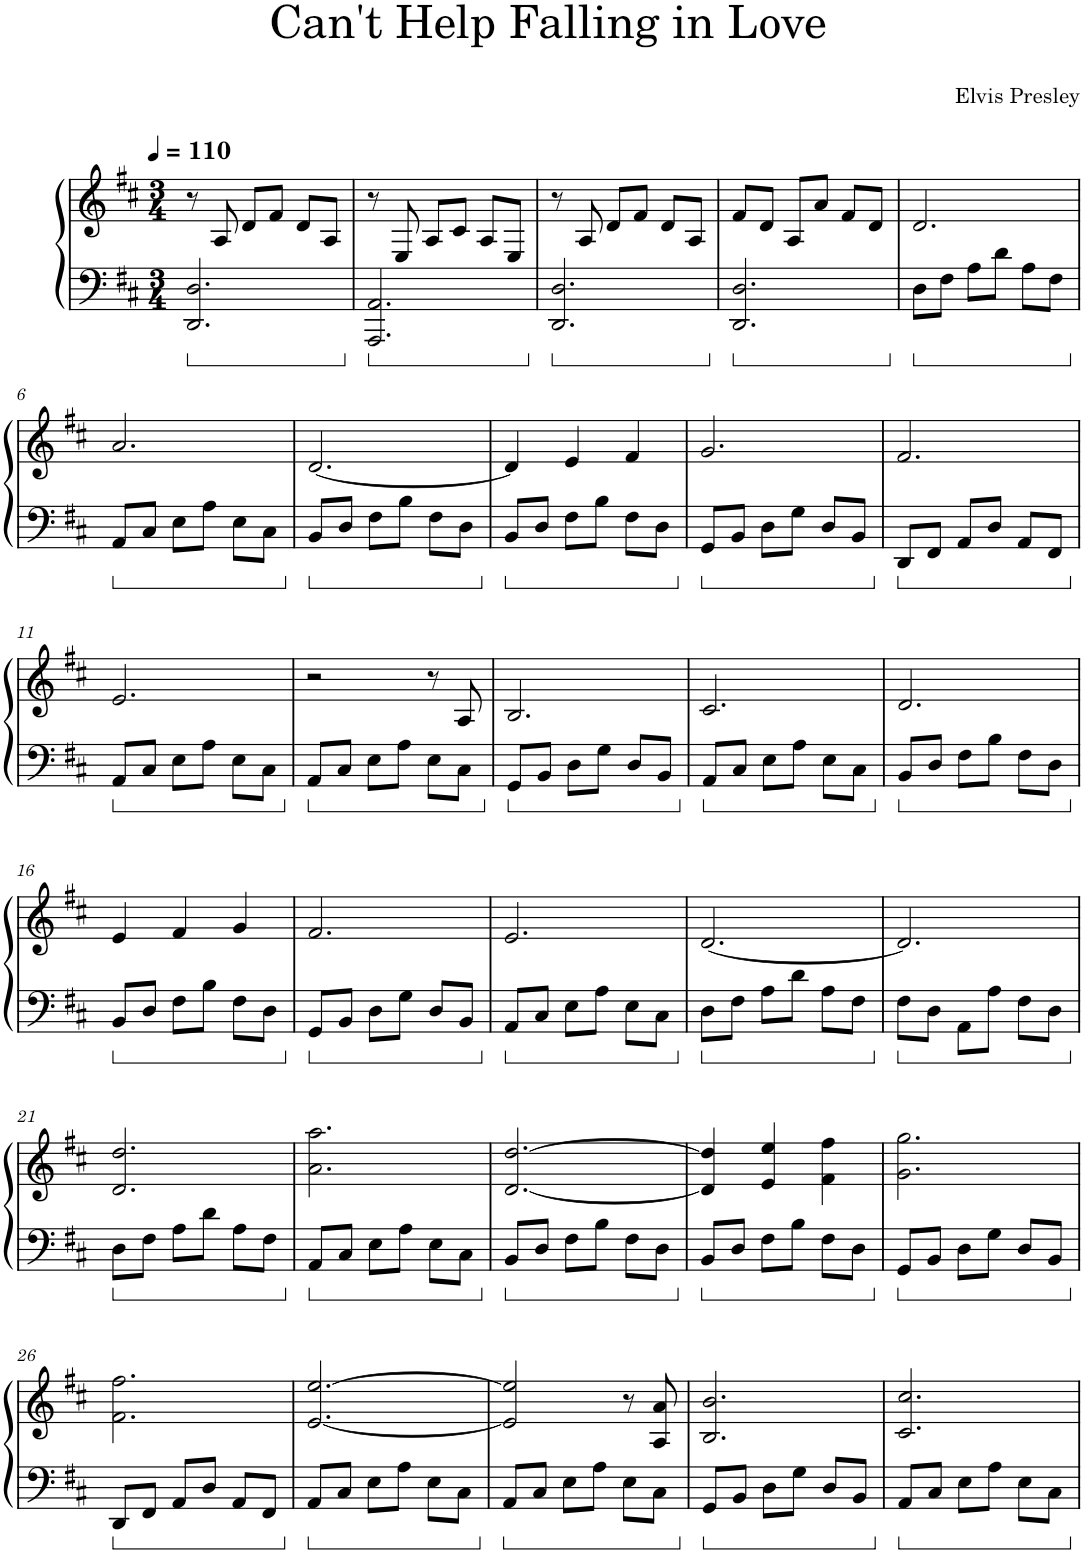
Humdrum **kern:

**kern	**kern
*part1	*part1
*staff2	*staff1
*I"Piano	*
*I'Pno.	*
*clefF4	*clefG2
*k[f#c#]	*k[f#c#]
*M3/4	*M3/4
*MM110	*MM110
=1	=1
2.DD/ 2.D/	8r
.	8A/
.	8d/L
.	8f#/J
.	8d/L
.	8A/J
=2	=2
2.AAA/ 2.AA/	8r
.	8E/
.	8A/L
.	8c#/J
.	8A/L
.	8E/J
=3	=3
2.DD/ 2.D/	8r
.	8A/
.	8d/L
.	8f#/J
.	8d/L
.	8A/J
=4	=4
2.DD/ 2.D/	8f#/L
.	8d/J
.	8A/L
.	8a/J
.	8f#/L
.	8d/J
=5	=5
8D\L	2.d/
8F#\J	.
8A\L	.
8d\J	.
8A\L	.
8F#\J	.
!!LO:LB:g=z
=6	=6
8AA/L	2.a/
8C#/J	.
8E\L	.
8A\J	.
8E\L	.
8C#\J	.
=7	=7
8BB/L	[2.d/
8D/J	.
8F#\L	.
8B\J	.
8F#\L	.
8D\J	.
=8	=8
8BB/L	4d/]
8D/J	.
8F#\L	4e/
8B\J	.
8F#\L	4f#/
8D\J	.
=9	=9
8GG/L	2.g/
8BB/J	.
8D\L	.
8G\J	.
8D/L	.
8BB/J	.
=10	=10
8DD/L	2.f#/
8FF#/J	.
8AA/L	.
8D/J	.
8AA/L	.
8FF#/J	.
!!LO:LB:g=z
=11	=11
8AA/L	2.e/
8C#/J	.
8E\L	.
8A\J	.
8E\L	.
8C#\J	.
=12	=12
8AA/L	2r
8C#/J	.
8E\L	.
8A\J	.
8E\L	8r
8C#\J	8A/
=13	=13
8GG/L	2.B/
8BB/J	.
8D\L	.
8G\J	.
8D/L	.
8BB/J	.
=14	=14
8AA/L	2.c#/
8C#/J	.
8E\L	.
8A\J	.
8E\L	.
8C#\J	.
=15	=15
8BB/L	2.d/
8D/J	.
8F#\L	.
8B\J	.
8F#\L	.
8D\J	.
!!LO:LB:g=z
=16	=16
8BB/L	4e/
8D/J	.
8F#\L	4f#/
8B\J	.
8F#\L	4g/
8D\J	.
=17	=17
8GG/L	2.f#/
8BB/J	.
8D\L	.
8G\J	.
8D/L	.
8BB/J	.
=18	=18
8AA/L	2.e/
8C#/J	.
8E\L	.
8A\J	.
8E\L	.
8C#\J	.
=19	=19
8D\L	[2.d/
8F#\J	.
8A\L	.
8d\J	.
8A\L	.
8F#\J	.
=20	=20
8F#\L	2.d/]
8D\J	.
8AA\L	.
8A\J	.
8F#\L	.
8D\J	.
!!LO:LB:g=z
=21	=21
8D\L	2.d/ 2.dd/
8F#\J	.
8A\L	.
8d\J	.
8A\L	.
8F#\J	.
=22	=22
8AA/L	2.a\ 2.aa\
8C#/J	.
8E\L	.
8A\J	.
8E\L	.
8C#\J	.
=23	=23
8BB/L	[2.d/ [2.dd/
8D/J	.
8F#\L	.
8B\J	.
8F#\L	.
8D\J	.
=24	=24
8BB/L	4d/] 4dd/]
8D/J	.
8F#\L	4e/ 4ee/
8B\J	.
8F#\L	4f#\ 4ff#\
8D\J	.
=25	=25
8GG/L	2.g\ 2.gg\
8BB/J	.
8D\L	.
8G\J	.
8D/L	.
8BB/J	.
!!LO:LB:g=z
=26	=26
8DD/L	2.f#\ 2.ff#\
8FF#/J	.
8AA/L	.
8D/J	.
8AA/L	.
8FF#/J	.
=27	=27
8AA/L	[2.e/ [2.ee/
8C#/J	.
8E\L	.
8A\J	.
8E\L	.
8C#\J	.
=28	=28
8AA/L	2e/] 2ee/]
8C#/J	.
8E\L	.
8A\J	.
8E\L	8r
8C#\J	8A/ 8a/
=29	=29
8GG/L	2.B/ 2.b/
8BB/J	.
8D\L	.
8G\J	.
8D/L	.
8BB/J	.
=30	=30
8AA/L	2.c#/ 2.cc#/
8C#/J	.
8E\L	.
8A\J	.
8E\L	.
8C#\J	.
=	=
*-	*-
